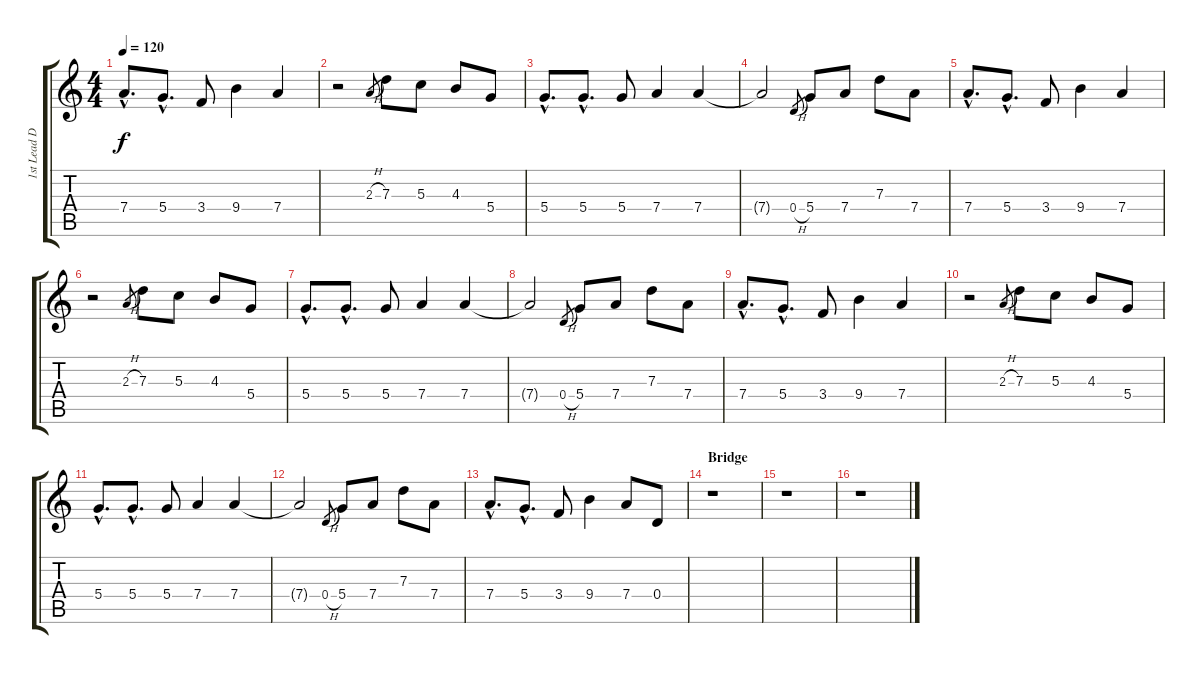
\track ("1st Lead Distortion Guitar" "1st Lead D") {instrument distortionguitar}
\staff {score tabs}
\tuning (E4 B3 G3 D3 A2 D2) {hide}
\ts (4 4)
\tempo 120
\clef g2
\ks c
7.4{hac}.8{d dy f} 5.4{hac}.8{d} 3.4.8 9.4.4 7.4.4 |
r.2 2.3{h}.8{gr} 7.3.8 5.3.8 4.3.8 5.4.8 |
5.4{hac}.8{d} 5.4{hac}.8{d} 5.4.8 7.4.4 7.4.4 |
7.4{t}.2 0.4{h}.8{gr} 5.4.8 7.4.8 7.3.8 7.4.8 |
7.4{hac}.8{d} 5.4{hac}.8{d} 3.4.8 9.4.4 7.4.4 |
\section ("" "")
r.2 2.3{h}.8{gr} 7.3.8 5.3.8 4.3.8 5.4.8 |
5.4{hac}.8{d} 5.4{hac}.8{d} 5.4.8 7.4.4 7.4.4 |
7.4{t}.2 0.4{h}.8{gr} 5.4.8 7.4.8 7.3.8 7.4.8 |
7.4{hac}.8{d} 5.4{hac}.8{d} 3.4.8 9.4.4 7.4.4 |
r.2 2.3{h}.8{gr} 7.3.8 5.3.8 4.3.8 5.4.8 |
5.4{hac}.8{d} 5.4{hac}.8{d} 5.4.8 7.4.4 7.4.4 |
7.4{t}.2 0.4{h}.8{gr} 5.4.8 7.4.8 7.3.8 7.4.8 |
7.4{hac}.8{d} 5.4{hac}.8{d} 3.4.8 9.4.4 7.4.8 0.4.8 |
\section ("" "Bridge")
r.1 |
r.1 |
r.1
